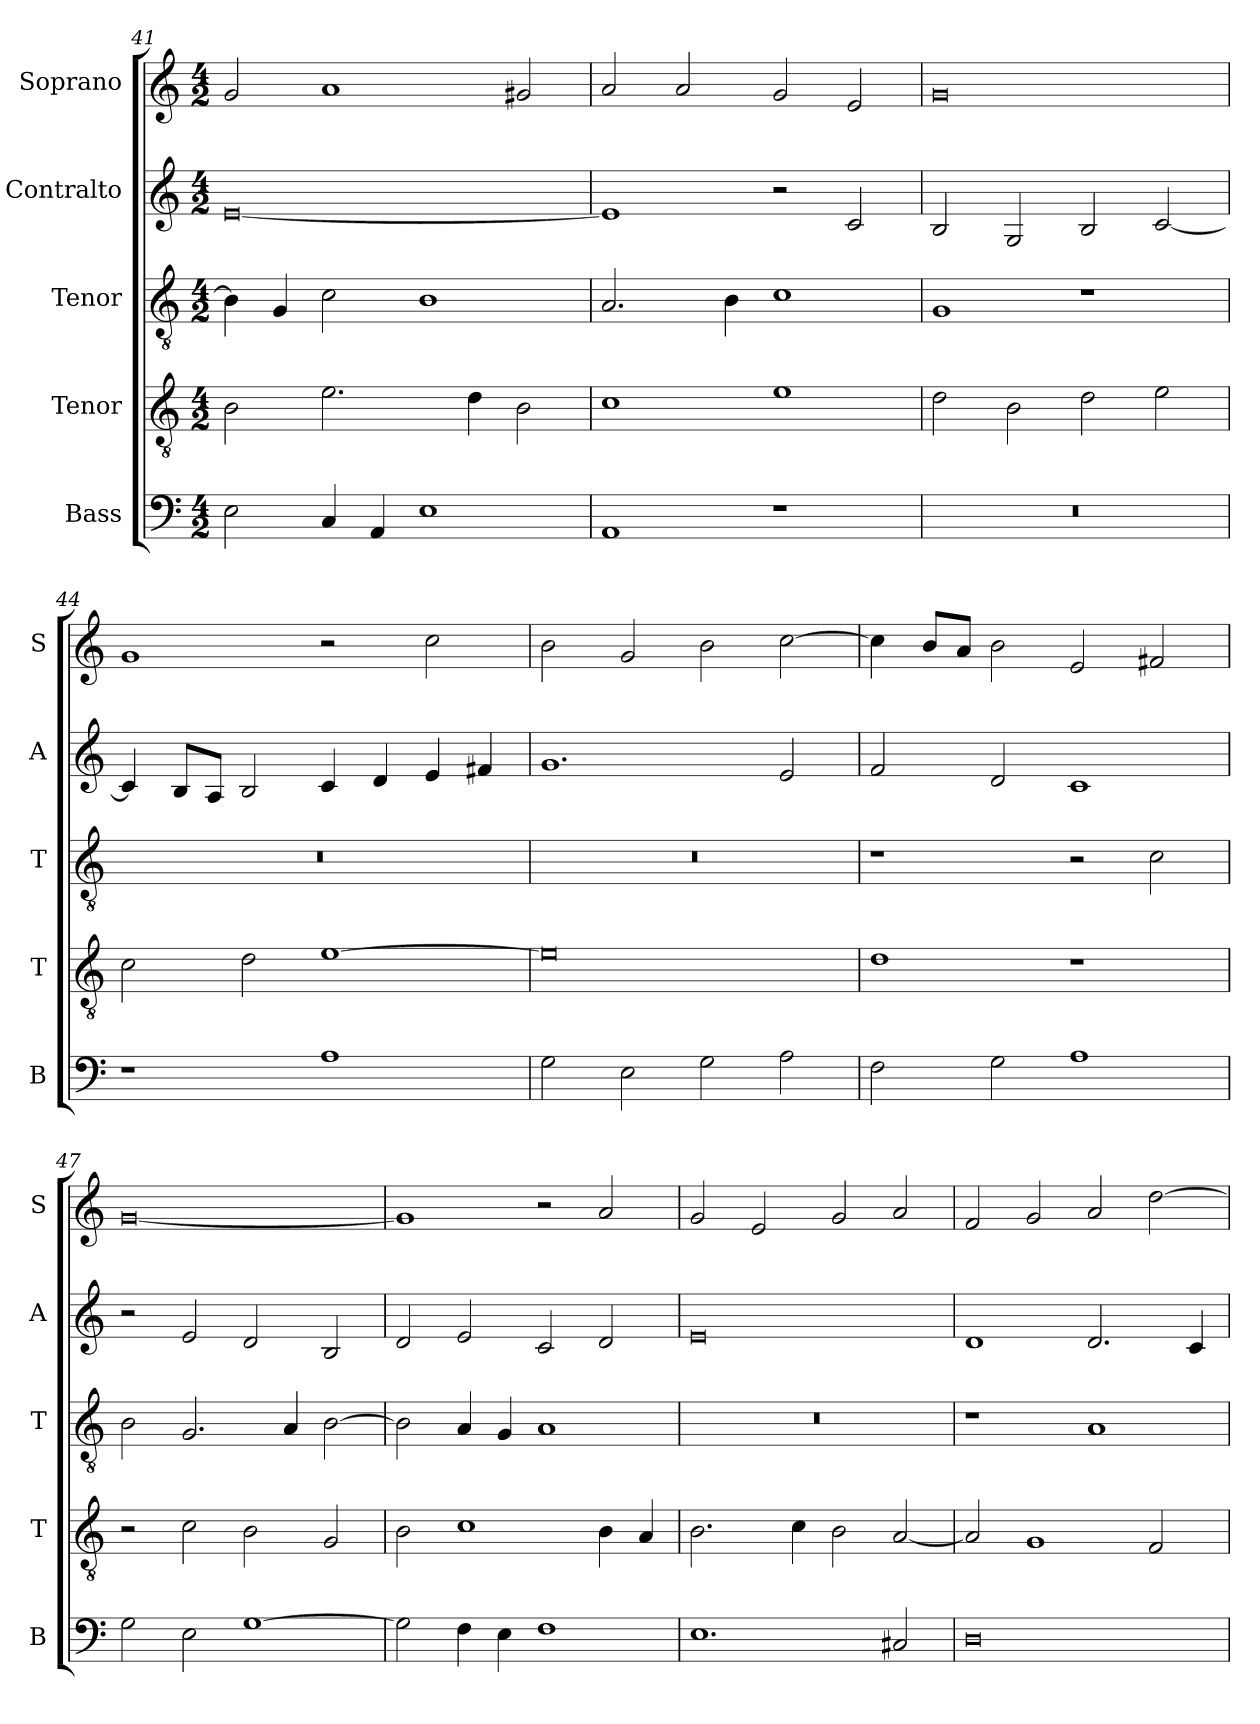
**kern	**kern	**kern	**kern	**kern
*part5	*part4	*part3	*part2	*part1
*staff5	*staff4	*staff3	*staff2	*staff1
*I"Bass	*I"Tenor	*I"Tenor	*I"Contralto	*I"Soprano
*I'B	*I'T	*I'T	*I'A	*I'S
*clefF4	*clefGv2	*clefGv2	*clefG2	*clefG2
*k[]	*k[]	*k[]	*k[]	*k[]
*E:phr	*E:phr	*E:phr	*E:phr	*E:phr
*M4/2	*M4/2	*M4/2	*M4/2	*M4/2
=41	=41	=41	=41	=41
2E	2B	4B]	[0e	2g
.	.	4G	.	.
4C	2.e	2c	.	1a
4AA	.	.	.	.
1E	.	1B	.	.
.	4d	.	.	.
.	2B	.	.	2g#X
=42	=42	=42	=42	=42
1AA	1c	2.A	1e]	2a
.	.	.	.	2a
.	.	4B	.	.
1r	1e	1c	2r	2g
.	.	.	2c	2e
=43	=43	=43	=43	=43
0r	2d	1G	2B	0g
.	2B	.	2G	.
.	2d	1r	2B	.
.	2e	.	[2c	.
=44	=44	=44	=44	=44
1r	2c	0r	4c]	1g
.	.	.	8B/L	.
.	.	.	8A/J	.
.	2d	.	2B	.
1A	[1e	.	4c	2r
.	.	.	4d	.
.	.	.	4e	2cc
.	.	.	4f#X	.
=45	=45	=45	=45	=45
2G	0e]	0r	1.g	2b
2E	.	.	.	2g
2G	.	.	.	2b
2A	.	.	2e	[2cc
=46	=46	=46	=46	=46
2F	1d	1r	2f	4cc]
.	.	.	.	8b/L
.	.	.	.	8a/J
2G	.	.	2d	2b
1A	1r	2r	1c	2e
.	.	2c	.	2f#X
=47	=47	=47	=47	=47
2G	2r	2B	2r	[0g
2E	2c	2.G	2e	.
[1G	2B	.	2d	.
.	.	4A	.	.
.	2G	[2B	2B	.
=48	=48	=48	=48	=48
2G]	2B	2B]	2d	1g]
4F	1c	4A	2e	.
4E	.	4G	.	.
1F	.	1A	2c	2r
.	4B	.	2d	2a
.	4A	.	.	.
=49	=49	=49	=49	=49
1.E	2.B	0r	0e	2g
.	.	.	.	2e
.	4c	.	.	.
.	2B	.	.	2g
2C#X	[2A	.	.	2a
=50	=50	=50	=50	=50
0D	2A]	1r	1d	2f
.	1G	.	.	2g
.	.	1A	2.d	2a
.	2F	.	.	[2dd
.	.	.	4c	.
=	=	=	=	=
*-	*-	*-	*-	*-
